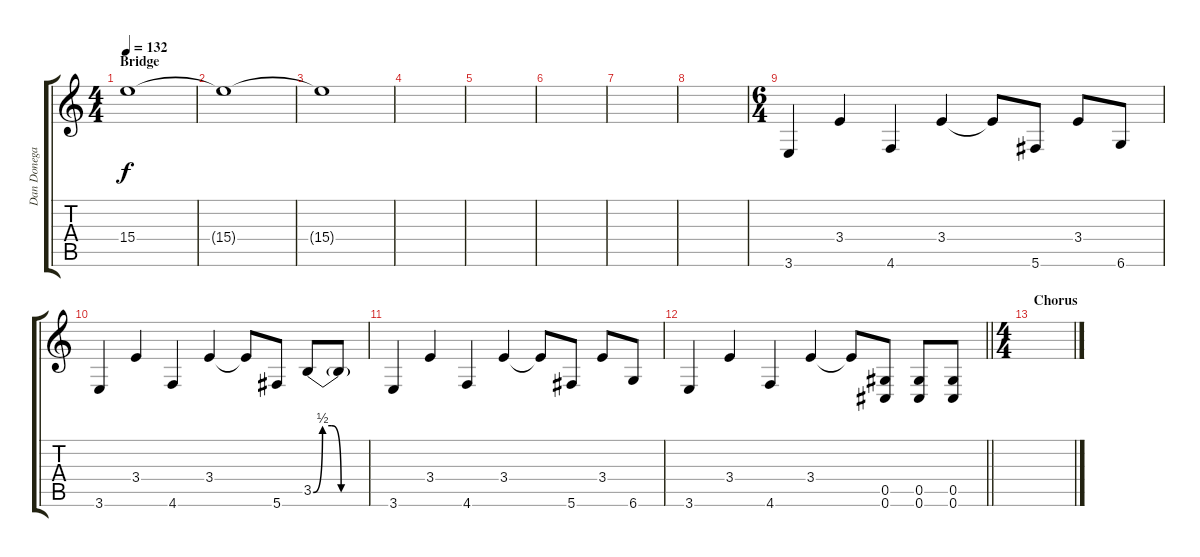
\track ("Dan Donegan 3" "Dan Donega") {instrument distortionguitar}
\staff {score tabs}
\tuning (Eb4 Bb3 Gb3 Db3 Ab2 Db2) {hide}
\ts (4 4)
\section ("" "Bridge")
\tempo 132
\clef g2
\ks c
15.4.1{dy f} |
15.4{t}.1 |
15.4{t}.1{volume 16} |
|
|
|
|
|
\ts (6 4)
3.6.4 3.4.4 4.6.4 3.4.4 3.4{t}.8 5.6.8 3.4.8 6.6.8 |
3.6.4 3.4.4 4.6.4 3.4.4 3.4{t}.8 5.6.8 3.5{be (custom 0 0 10 2 20 2 30 0 60 0)}.8 3.5{t}.8 |
3.6.4 3.4.4 4.6.4 3.4.4 3.4{t}.8 5.6.8 3.4.8 6.6.8 |
\barLineRight lightlight
3.6.4 3.4.4 4.6.4 3.4.4 3.4{t}.8 (0.5 0.6).8 (0.5 0.6).8 (0.5 0.6).8 |
\ts (4 4)
\section ("" "Chorus")
